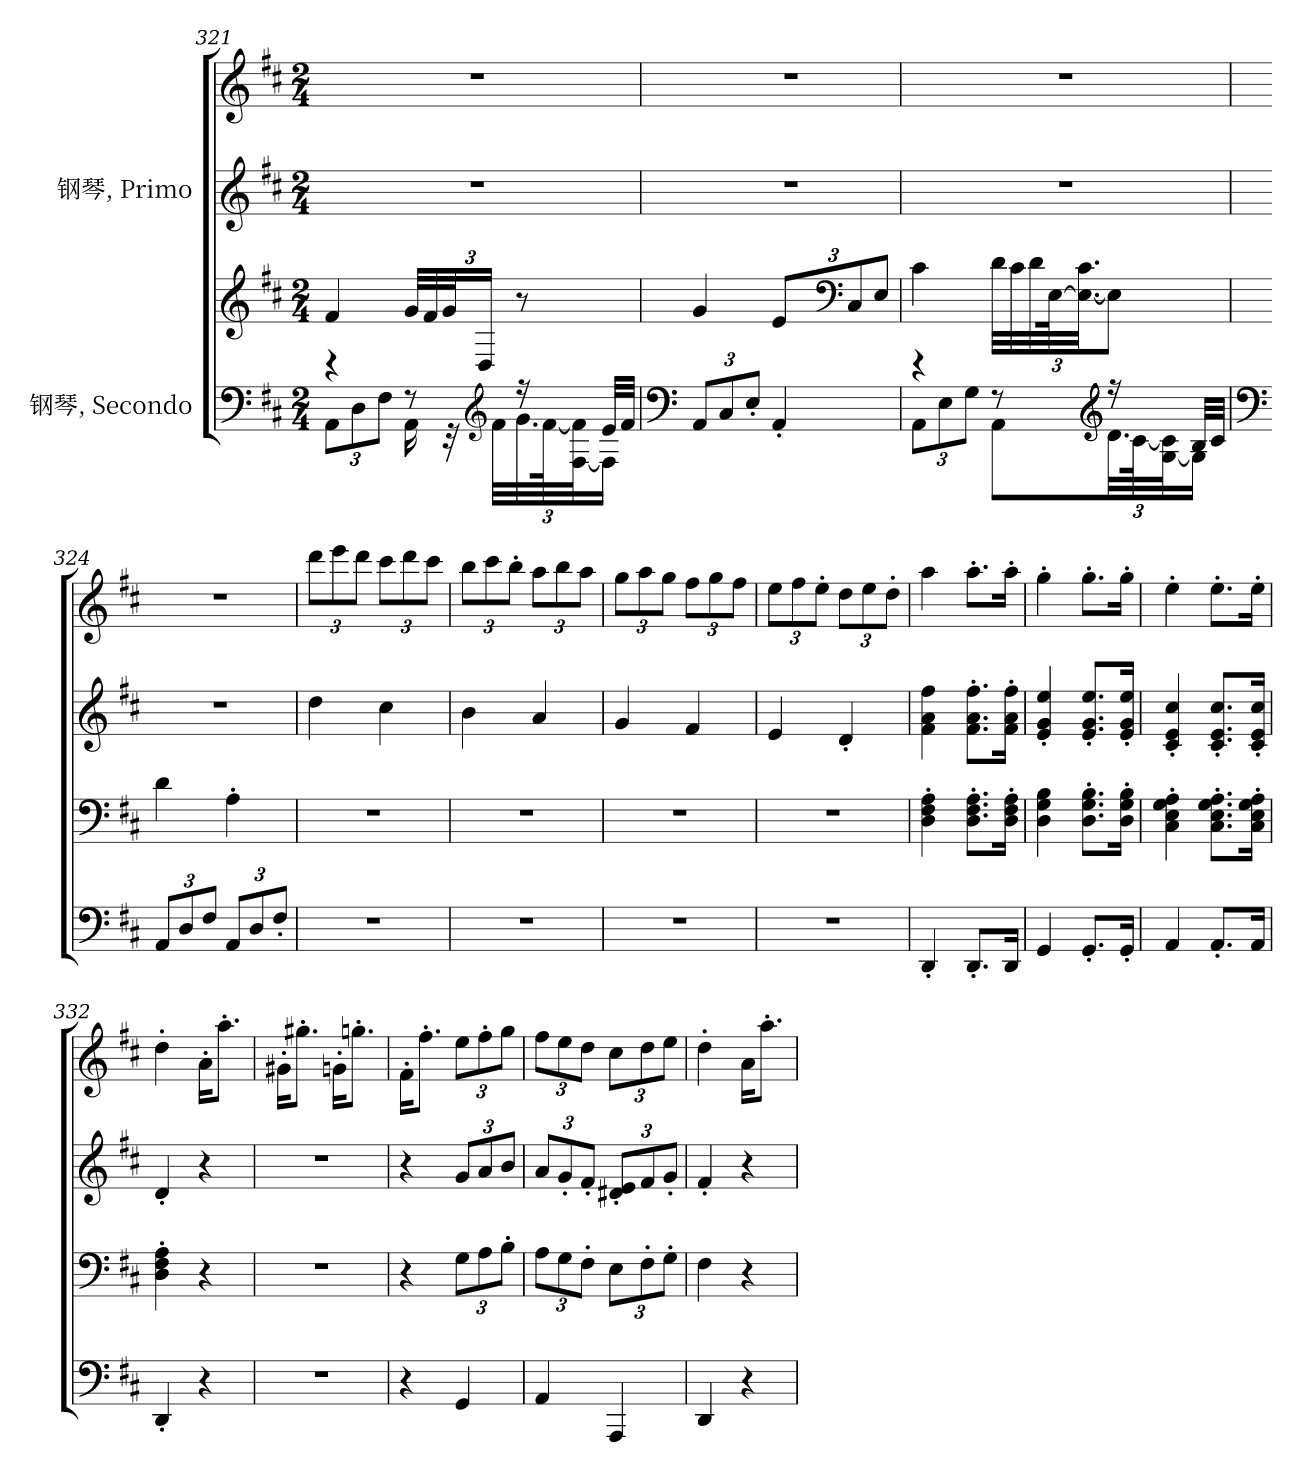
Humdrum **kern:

**kern	**kern	**kern	**kern
*part2	*part2	*part1	*part1
*staff4	*staff3	*staff2	*staff1
*I"钢琴, Secondo	*	*I"钢琴, Primo	*
*clefF4	*clefG2	*clefG2	*clefG2
*k[f#c#]	*k[f#c#]	*k[f#c#]	*k[f#c#]
*M2/4	*M2/4	*M2/4	*M2/4
=321	=321	=321	=321
*^	*	*	*
*	*Xbrackettup	*	*	*
4r	12AA\L	4f#/	2r	2r
.	12D\	.	.	.
.	12F#\J	.	.	.
8r	16AA\	32g/LLL	.	.
.	.	32f#/	.	.
*	*	*Xbrackettup	*	*
.	32r	48g/J	.	.
.	.	24D/JJ	.	.
*clefG2	*	*	*	*
.	32f#\LLL	.	.	.
16r	48.g\	8r	.	.
.	[96f#\K	.	.	.
.	[48F#\ 48f#\]J	.	.	.
32e/LLL	16F#\JJ]	.	.	.
32f#/JJJ	.	.	.	.
*v	*v	*	*	*
!!LO:PB:g=z
=322	=322	=322	=322
*clefF4	*	*	*
12AA/L	4g/	2r	2r
12C#/	.	.	.
12E'/J	.	.	.
4AA'/	12e/L	.	.
*	*clefF4	*	*
.	12C#/	.	.
.	12E/J	.	.
=323	=323	=323	=323
*^	*	*	*
4r	12AA\L	4c#\	2r	2r
.	12E\	.	.	.
.	12G\J	.	.	.
8r	8AA\L	32d\LLL	.	.
.	.	32c#\	.	.
.	.	48d\	.	.
.	.	[96E\K	.	.
.	.	48.E\_ 48.c#\JJ	.	.
*clefG2	*	*	*	*
16r	48.d\LL	8E\J]	.	.
.	[96c#\K	.	.	.
.	[48G\ 48c#\]J	.	.	.
32B/LLL	16G\JJ]	.	.	.
32c#/JJJ	.	.	.	.
*v	*v	*	*	*
=324	=324	=324	=324
*clefF4	*	*	*
12AA/L	4d\	2r	2r
12D/	.	.	.
12F#/J	.	.	.
12AA/L	4A'\	.	.
12D/	.	.	.
12F#'/J	.	.	.
!!LO:LB:g=z
=325	=325	=325	=325
*	*	*	*Xbrackettup
2r	2r	4dd\	12ddd\L
.	.	.	12eee\
.	.	.	12ddd\J
.	.	4cc#\	12ccc#\L
.	.	.	12ddd\
.	.	.	12ccc#\J
=326	=326	=326	=326
2r	2r	4b\	12bb\L
.	.	.	12ccc#\
.	.	.	12bb'\J
.	.	4a/	12aa\L
.	.	.	12bb\
.	.	.	12aa\J
=327	=327	=327	=327
2r	2r	4g/	12gg\L
.	.	.	12aa\
.	.	.	12gg\J
.	.	4f#/	12ff#\L
.	.	.	12gg\
.	.	.	12ff#\J
=328	=328	=328	=328
2r	2r	4e/	12ee\L
.	.	.	12ff#\
.	.	.	12ee'\J
.	.	4d'/	12dd\L
.	.	.	12ee\
.	.	.	12dd'\J
=329	=329	=329	=329
4DD'/	4D\' 4F#\' 4A\'	4f#\ 4a\ 4ff#\	4aa\
8.DD'/L	8.D\' 8.F#\' 8.A\'L	8.f#\' 8.a\' 8.ff#\'L	8.aa'\L
16DD/Jk	16D\' 16F#\' 16A\'Jk	16f#\' 16a\' 16ff#\'Jk	16aa'\Jk
=330	=330	=330	=330
4GG/	4D\ 4G\ 4B\	4e/' 4g/' 4ee/'	4gg'\
8.GG'/L	8.D\' 8.G\' 8.B\'L	8.e/' 8.g/' 8.ee/'L	8.gg'\L
16GG'/Jk	16D\' 16G\' 16B\'Jk	16e/' 16g/' 16ee/'Jk	16gg'\Jk
!!LO:LB:g=z
=331	=331	=331	=331
4AA/	4C#\' 4E\' 4G\' 4A\'	4c#/' 4e/' 4cc#/'	4ee'\
8.AA'/L	8.C#\' 8.E\' 8.G\' 8.A\'L	8.c#/' 8.e/' 8.cc#/'L	8.ee'\L
16AA/Jk	16C#\' 16E\' 16G\' 16A\'Jk	16c#/' 16e/' 16cc#/'Jk	16ee'\Jk
=332	=332	=332	=332
4DD'/	4D\' 4F#\' 4A\'	4d'/	4dd'\
4r	4r	4r	16a'\KL
.	.	.	8.aa'\J
=333	=333	=333	=333
2r	2r	2r	16g#X'\KL
.	.	.	8.gg#X'\J
.	.	.	16gn'\KL
.	.	.	8.ggn'\J
=334	=334	=334	=334
4r	4r	4r	16f#'\KL
.	.	.	8.ff#'\J
*	*	*Xbrackettup	*
4GG/	12G\L	12g/L	12ee\L
.	12A\	12a/	12ff#'\
.	12B'\J	12b/J	12gg\J
=335	=335	=335	=335
4AA/	12A\L	12a/L	12ff#\L
.	12G\	12g'/	12ee\
.	12F#'\J	12f#'/J	12dd\J
4AAA/	12E\L	12d#X/' 12e/'L	12cc#\L
.	12F#'\	12f#/	12dd\
.	12G'\J	12g'/J	12ee\J
=336	=336	=336	=336
4DD/	4F#\	4f#'/	4dd'\
4r	4r	4r	16a\KL
.	.	.	8.aa'\J
=	=	=	=
*-	*-	*-	*-
